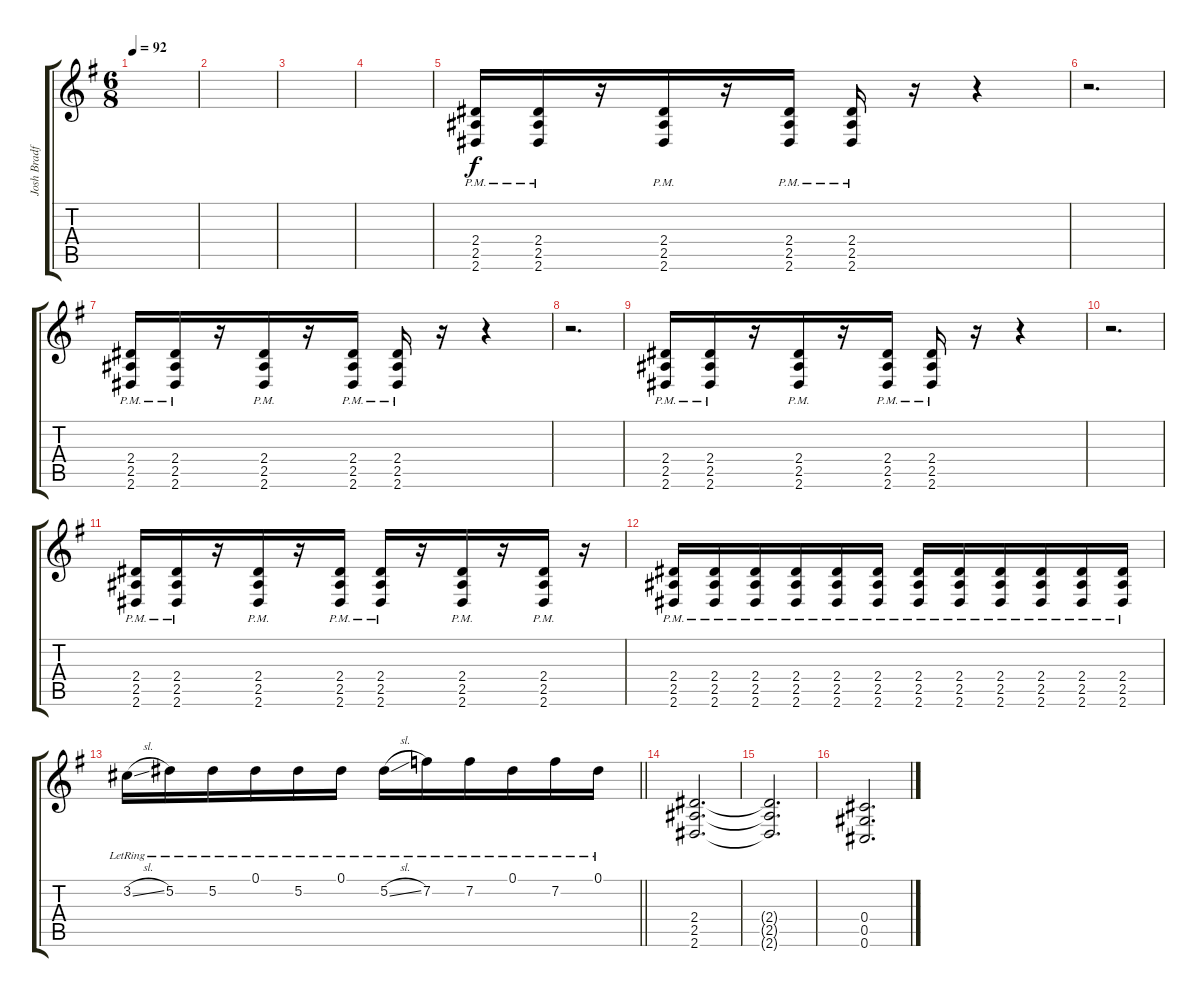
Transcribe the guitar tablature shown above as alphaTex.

\track ("Josh Bradford" "Josh Bradf") {instrument overdrivenguitar}
\staff {score tabs}
\tuning (Eb4 Bb3 Gb3 Db3 Ab2 Db2) {hide}
\ts (6 8)
\tempo 92
\clef g2
\ks g
|
|
|
|
(2.4{pm} 2.5{pm} 2.6{pm}).16 (2.4{pm} 2.5{pm} 2.6{pm}).16 r.16 (2.4{pm} 2.5{pm} 2.6{pm}).16 r.16 (2.4{pm} 2.5{pm} 2.6{pm}).16 (2.4{pm} 2.5{pm} 2.6{pm}).16 r.16 r.4 |
r.2{d} |
(2.4{pm} 2.5{pm} 2.6{pm}).16 (2.4{pm} 2.5{pm} 2.6{pm}).16 r.16 (2.4{pm} 2.5{pm} 2.6{pm}).16 r.16 (2.4{pm} 2.5{pm} 2.6{pm}).16 (2.4{pm} 2.5{pm} 2.6{pm}).16 r.16 r.4 |
r.2{d} |
(2.4{pm} 2.5{pm} 2.6{pm}).16 (2.4{pm} 2.5{pm} 2.6{pm}).16 r.16 (2.4{pm} 2.5{pm} 2.6{pm}).16 r.16 (2.4{pm} 2.5{pm} 2.6{pm}).16 (2.4{pm} 2.5{pm} 2.6{pm}).16 r.16 r.4 |
r.2{d} |
(2.4{pm} 2.5{pm} 2.6{pm}).16 (2.4{pm} 2.5{pm} 2.6{pm}).16 r.16 (2.4{pm} 2.5{pm} 2.6{pm}).16 r.16 (2.4{pm} 2.5{pm} 2.6{pm}).16 (2.4{pm} 2.5{pm} 2.6{pm}).16 r.16 (2.4{pm} 2.5{pm} 2.6{pm}).16 r.16 (2.4{pm} 2.5{pm} 2.6{pm}).16 r.16 |
(2.4{pm} 2.5{pm} 2.6{pm}).16 (2.4{pm} 2.5{pm} 2.6{pm}).16 (2.4{pm} 2.5{pm} 2.6{pm}).16 (2.4{pm} 2.5{pm} 2.6{pm}).16 (2.4{pm} 2.5{pm} 2.6{pm}).16 (2.4{pm} 2.5{pm} 2.6{pm}).16 (2.4{pm} 2.5{pm} 2.6{pm}).16 (2.4{pm} 2.5{pm} 2.6{pm}).16 (2.4{pm} 2.5{pm} 2.6{pm}).16 (2.4{pm} 2.5{pm} 2.6{pm}).16 (2.4{pm} 2.5{pm} 2.6{pm}).16 (2.4{pm} 2.5{pm} 2.6{pm}).16 |
\barLineRight lightlight
3.2{sl lr}.16 5.2{lr}.16 5.2{lr}.16 0.1{lr}.16 5.2{lr}.16 0.1{lr}.16 5.2{sl lr}.16 7.2{lr}.16 7.2{lr}.16 0.1{lr}.16 7.2{lr}.16 0.1{lr}.16 |
(2.4 2.5 2.6).2{d} |
(2.4{t} 2.5{t} 2.6{t}).2{d} |
(0.4 0.5 0.6).2{d}
